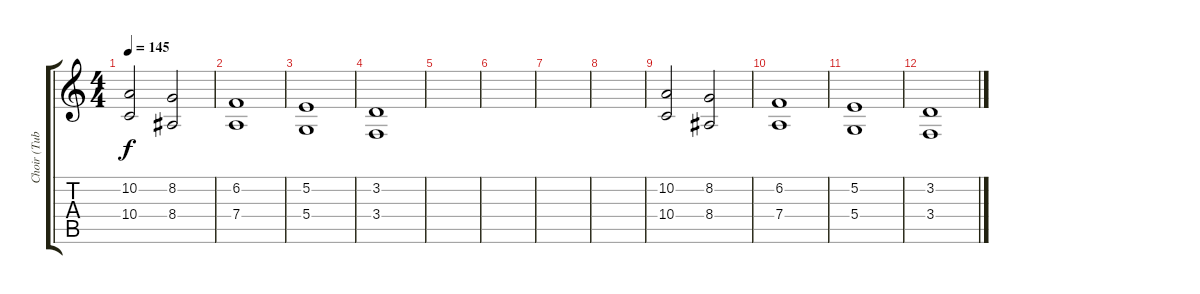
\track ("Choir (Tuba)" "Choir (Tub") {instrument pad4choir}
\staff {score tabs}
\tuning (E4 B3 G3 D3 A2 D2) {hide}
\ts (4 4)
\tempo 145
\clef g2
\ks c
(10.2 10.4).2{dy f volume 13 instrument choiraahs} (8.2 8.4).2 |
(6.2 7.4).1 |
(5.2 5.4).1 |
(3.2 3.4).1 |
|
|
|
|
(10.2 10.4).2 (8.2 8.4).2 |
(6.2 7.4).1 |
(5.2 5.4).1 |
(3.2 3.4).1
